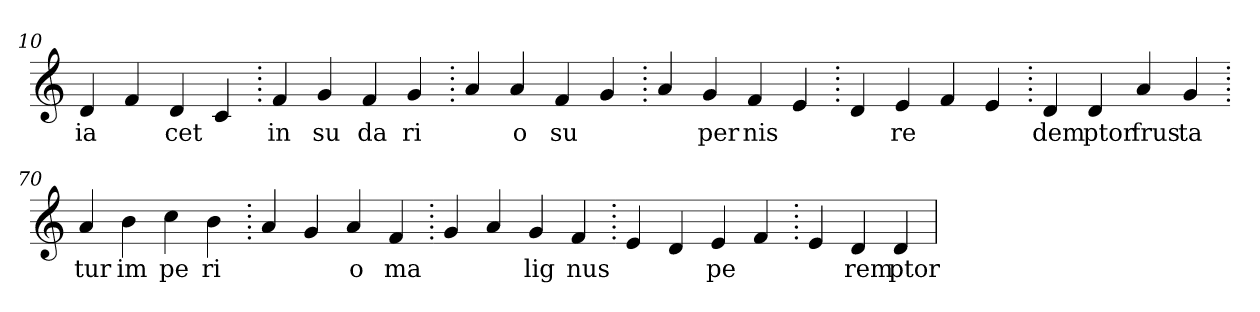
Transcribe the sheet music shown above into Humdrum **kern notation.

**kern	**text
*part1	*part1
*staff1	*staff1
*clefG2	*
=10.	=10.
4d	ia
4f	.
4d	cet
4c	.
=20.	=20.
4f	in
4g	su
4f	da
4g	ri
=30.	=30.
4a	.
4a	o
4f	su
4g	.
=40.	=40.
4a	.
4g	per
4f	nis
4e	.
=50.	=50.
4d	.
4e	re
4f	.
4e	.
=60.	=60.
4d	dem
4d	ptor
4a	frus
4g	ta
=70.	=70.
4a	tur
4b	im
4cc	pe
4b	ri
=80.	=80.
4a	.
4g	.
4a	o
4f	ma
=90.	=90.
4g	.
4a	.
4g	lig
4f	nus
=100.	=100.
4e	.
4d	.
4e	pe
4f	.
=110.	=110.
4e	.
4d	rem
4d	ptor
=	=
*-	*-
